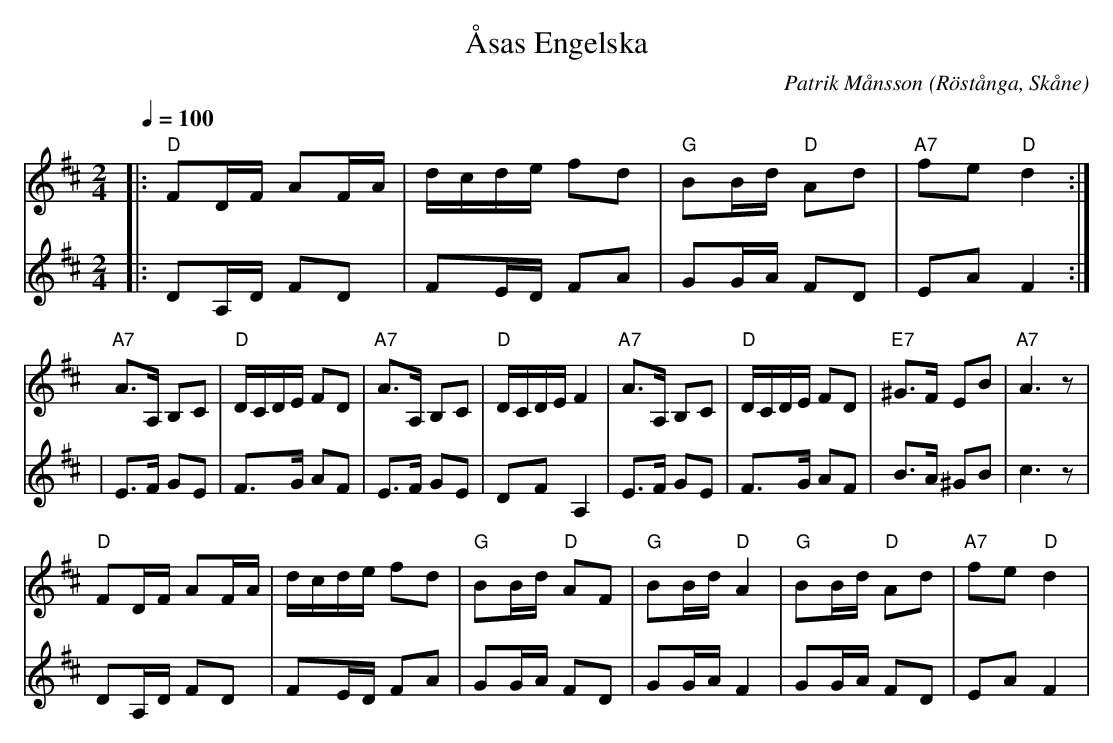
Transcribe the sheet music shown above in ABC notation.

X:1
T:Åsas Engelska
C:Patrik Månsson
O:Röstånga, Skåne
M:2/4
L:1/16
Q:1/4=100
K:D
V:1
|: "D"F2DF A2FA | dcde f2d2 | "G"B2Bd "D"A2d2 | "A7"f2e2 "D"d4 :|
V:2
|: D2A,D  F2D2 |  F2ED F2A2 | G2GA F2D2 |  E2A2 F4  :|
V:1
 "A7"A3A, B,2C2 | "D"DCDE F2D2 | "A7"A3A, B,2C2 | "D"DCDE F4 | "A7"A3A, B,2C2 | "D"DCDE F2D2 | "E7"^G3F E2B2 | "A7"A6 z2 |
V:2
| E3F G2E2 |  F3G A2F2 | E3F G2E2 | D2F2 A,4 | E3F G2E2 |  F3G A2F2 | B3A  ^G2B2 | c6 z2|
V:1
 "D"F2DF A2FA | dcde f2d2 | "G"B2Bd "D"A2F2 | "G"B2Bd "D"A4 | "G"B2Bd "D"A2d2| "A7"f2e2 "D"d4 |
V:2
D2A,D  F2D2 |  F2ED F2A2 | G2GA F2D2 | G2GA F4 |G2GA F2D2 |  E2A2 F4 |
